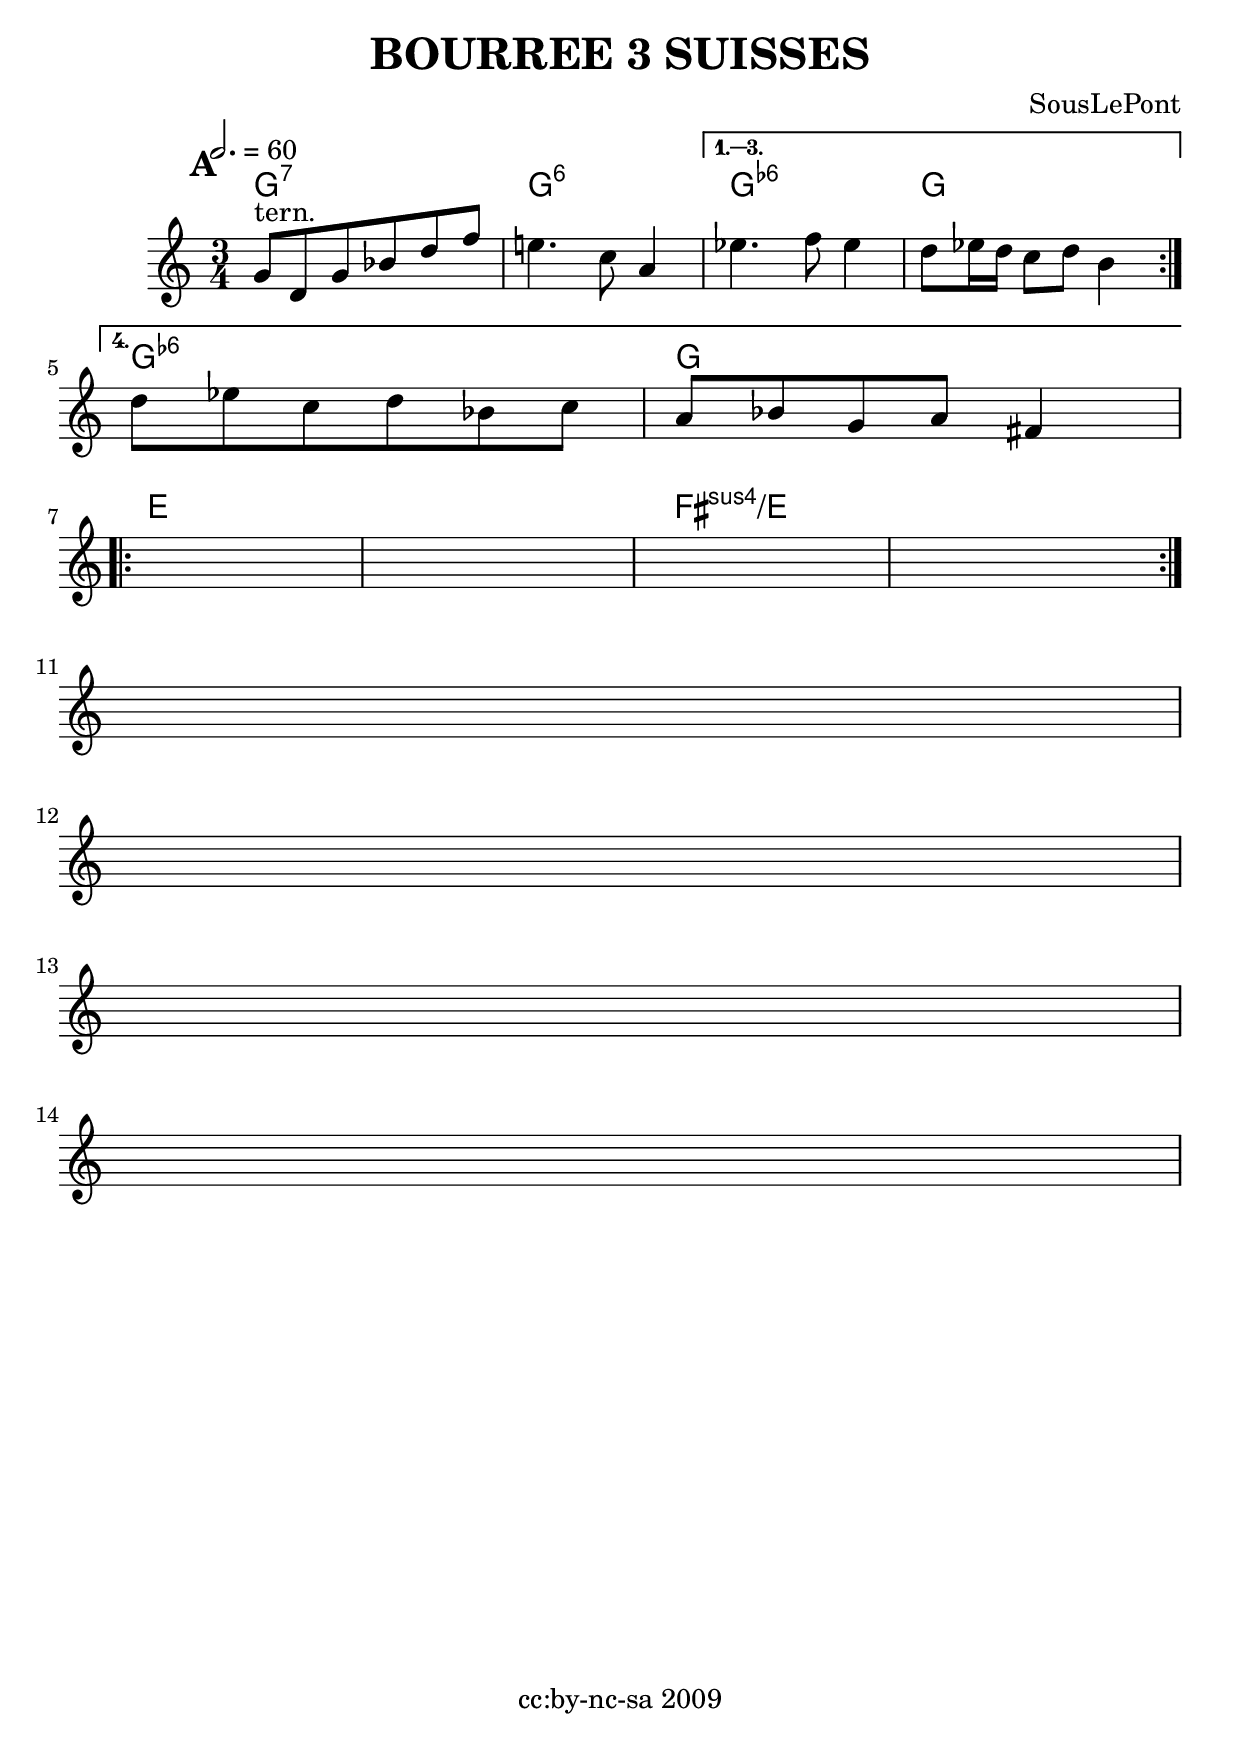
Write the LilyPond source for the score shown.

\version "2.8.0"
#(set-default-paper-size "a4")
#(set-global-staff-size 24)

\header{
	title = "BOURREE 3 SUISSES"
	subtitle = ""
	composer = "SousLePont"
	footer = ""
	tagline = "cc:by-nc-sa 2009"
	dedication = ""
}
harmonies = { \chords {
g2.:7 g:6 g:6- g g:6- g 
e1. fis:sus4/e
 
}}
melodie   = \relative c'' { 
\tempo 2. = 60
\time 3/4
\mark \default 
\repeat volta 4{
g8^"tern." d g bes d f e!4. c8 a4  }\alternative{{es'4. f8 es4 d8 es16 d c8 d b4 \break}
{d8 es c d bes c a bes g a fis4}} \break
\repeat volta 4{s2. s s s}\break
s\break s \break s \break s 
}
droite    = \relative c'' { 

}
gauche    = \relative c { 

}

\score {
  <<
	\new ChordNames \harmonies	%grave les accords au dessus 	
	\new Staff = "" { \clef "treble" \override Score.RehearsalMark #'padding = #5 \set Score.markFormatter = #format-mark-circle-letters \set Score.skipBars = ##t \melodie }

%	\new PianoStaff = "" <<
%      \new Staff = "droite" { \droite }
%       \new Staff = "gauche" { \clef "bass" \gauche }
%    >>
  >>    
  \midi {
    }
  \layout { }
}

